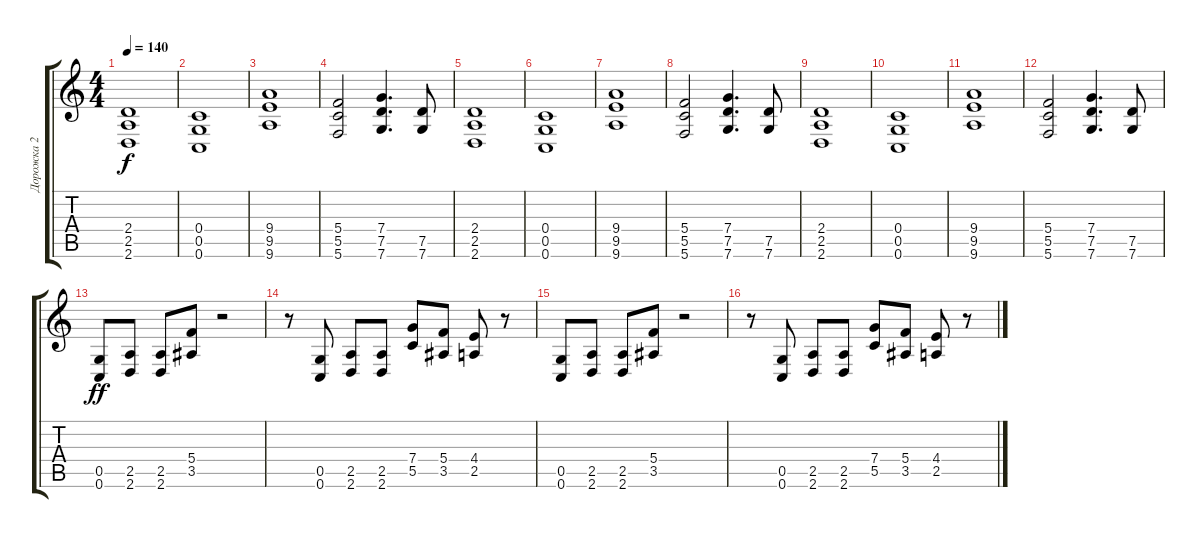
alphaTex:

\track ("Дорожка 2" "Дорожка 2") {instrument overdrivenguitar}
\staff {score tabs}
\tuning (D4 A3 F3 C3 G2 C2) {hide}
\ts (4 4)
\tempo 140
\clef g2
\ks c
(2.4 2.5 2.6).1{dy f} |
(0.4 0.5 0.6).1 |
(9.4 9.5 9.6).1 |
(5.4 5.5 5.6).2 (7.4 7.5 7.6).4{d} (7.5 7.6).8 |
(2.4 2.5 2.6).1 |
(0.4 0.5 0.6).1 |
(9.4 9.5 9.6).1 |
(5.4 5.5 5.6).2 (7.4 7.5 7.6).4{d} (7.5 7.6).8 |
(2.4 2.5 2.6).1 |
(0.4 0.5 0.6).1 |
(9.4 9.5 9.6).1 |
(5.4 5.5 5.6).2 (7.4 7.5 7.6).4{d} (7.5 7.6).8 |
(0.5 0.6).8{dy ff} (2.5 2.6).8 (2.5 2.6).8 (5.4 3.5).8 r.2 |
r.8 (0.5 0.6).8 (2.5 2.6).8 (2.5 2.6).8 (7.4 5.5).8 (5.4 3.5).8 (4.4 2.5).8 r.8 |
(0.5 0.6).8 (2.5 2.6).8 (2.5 2.6).8 (5.4 3.5).8 r.2 |
r.8 (0.5 0.6).8 (2.5 2.6).8 (2.5 2.6).8 (7.4 5.5).8 (5.4 3.5).8 (4.4 2.5).8 r.8
